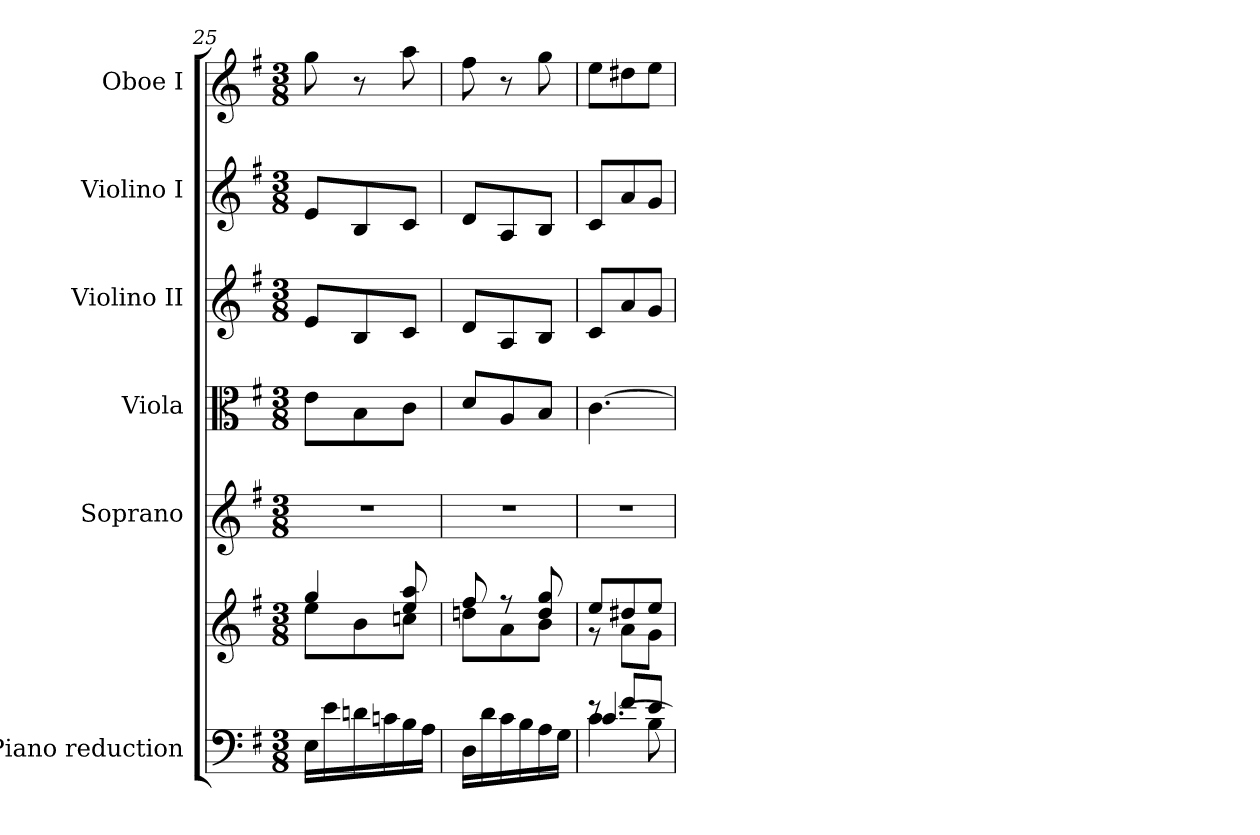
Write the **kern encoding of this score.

**kern	**kern	**kern	**kern	**kern	**kern	**kern
*part6	*part6	*part5	*part4	*part3	*part2	*part1
*staff7	*staff6	*staff5	*staff4	*staff3	*staff2	*staff1
*I"Piano reduction	*	*I"Soprano	*I"Viola	*I"Violino II	*I"Violino I	*I"Oboe I
*I'Pno	*	*	*I'Vla	*I'Vln	*I'Vln	*I'Ob
*clefF4	*clefG2	*clefG2	*clefC3	*clefG2	*clefG2	*clefG2
*k[f#]	*k[f#]	*k[f#]	*k[f#]	*k[f#]	*k[f#]	*k[f#]
*M3/8	*M3/8	*M3/8	*M3/8	*M3/8	*M3/8	*M3/8
=25	=25	=25	=25	=25	=25	=25
*	*^	*	*	*	*	*
16E\LL	4gg/	8ee\L	4.r	8e\L	8e/L	8e/L	8gg\
16e\	.	.	.	.	.	.	.
16dn\	.	8b\	.	8B\	8B/	8B/	8r
16cn\	.	.	.	.	.	.	.
16B\	8ee/ 8aa/	8ccn\J	.	8c\J	8c/J	8c/J	8aa\
16A\JJ	.	.	.	.	.	.	.
=26	=26	=26	=26	=26	=26	=26	=26
16D\LL	8ff#/	8ddn\L	4.r	8d/L	8d/L	8d/L	8ff#\
16d\	.	.	.	.	.	.	.
16c\	8r	8a\	.	8A/	8A/	8A/	8r
16B\	.	.	.	.	.	.	.
16A\	8dd/ 8gg/	8b\J	.	8B/J	8B/J	8B/J	8gg\
16G\JJ	.	.	.	.	.	.	.
=27	=27	=27	=27	=27	=27	=27	=27
*^	*	*	*	*	*	*	*
*	*^	*	*	*	*	*	*	*
8re	4c\	[4.c/	8ee/L	8r	4.r	[4.c\	8c/L	8c/L	8ee\L
8f#/L	.	.	8dd#X/	8a\L	.	.	8a/	8a/	8dd#X\
8e/J	8B\	.	8ee/J	8g\J	.	.	8g/J	8g/J	8ee\J
*v	*v	*v	*	*	*	*	*	*	*
*	*v	*v	*	*	*	*	*
=	=	=	=	=	=	=
*-	*-	*-	*-	*-	*-	*-
